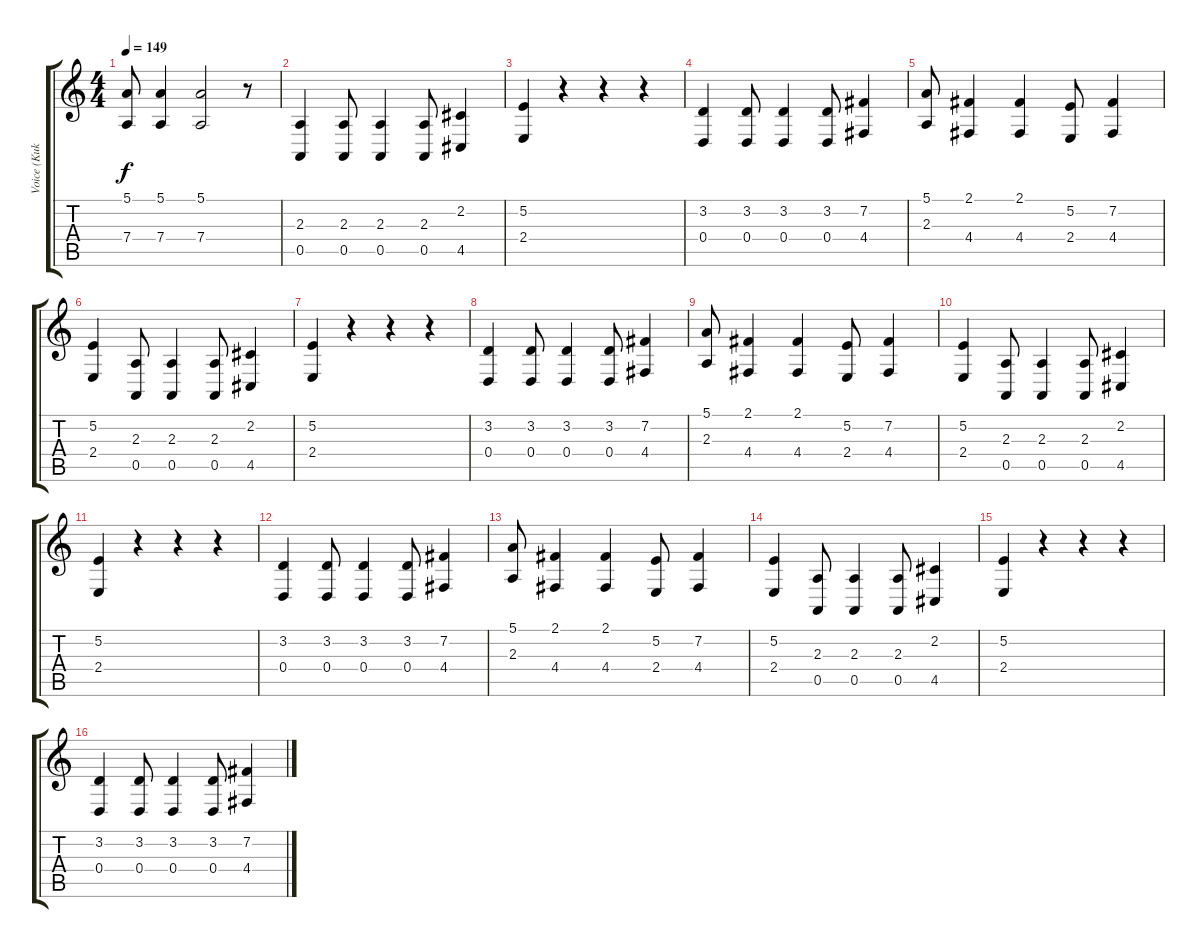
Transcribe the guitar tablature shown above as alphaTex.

\track ("Voice (Kuko)" "Voice (Kuk") {instrument lead8bassandlead}
\staff {score tabs}
\tuning (E4 B3 G3 D3 A2 E2) {hide}
\ts (4 4)
\tempo 149
\clef g2
\ks c
(5.1 7.4).8{dy f} (5.1 7.4).4 (5.1 7.4).2 r.8 |
(2.3 0.5).4 (2.3 0.5).8 (2.3 0.5).4 (2.3 0.5).8 (2.2 4.5).4 |
(5.2 2.4).4 r.4 r.4 r.4 |
(3.2 0.4).4 (3.2 0.4).8 (3.2 0.4).4 (3.2 0.4).8 (7.2 4.4).4 |
(5.1 2.3).8 (2.1 4.4).4 (2.1 4.4).4 (5.2 2.4).8 (7.2 4.4).4 |
(5.2 2.4).4 (2.3 0.5).8 (2.3 0.5).4 (2.3 0.5).8 (2.2 4.5).4 |
(5.2 2.4).4 r.4 r.4 r.4 |
(3.2 0.4).4 (3.2 0.4).8 (3.2 0.4).4 (3.2 0.4).8 (7.2 4.4).4 |
(5.1 2.3).8 (2.1 4.4).4 (2.1 4.4).4 (5.2 2.4).8 (7.2 4.4).4 |
(5.2 2.4).4 (2.3 0.5).8 (2.3 0.5).4 (2.3 0.5).8 (2.2 4.5).4 |
(5.2 2.4).4 r.4 r.4 r.4 |
(3.2 0.4).4 (3.2 0.4).8 (3.2 0.4).4 (3.2 0.4).8 (7.2 4.4).4 |
(5.1 2.3).8 (2.1 4.4).4 (2.1 4.4).4 (5.2 2.4).8 (7.2 4.4).4 |
(5.2 2.4).4 (2.3 0.5).8 (2.3 0.5).4 (2.3 0.5).8 (2.2 4.5).4 |
(5.2 2.4).4 r.4 r.4 r.4 |
(3.2 0.4).4 (3.2 0.4).8 (3.2 0.4).4 (3.2 0.4).8 (7.2 4.4).4
